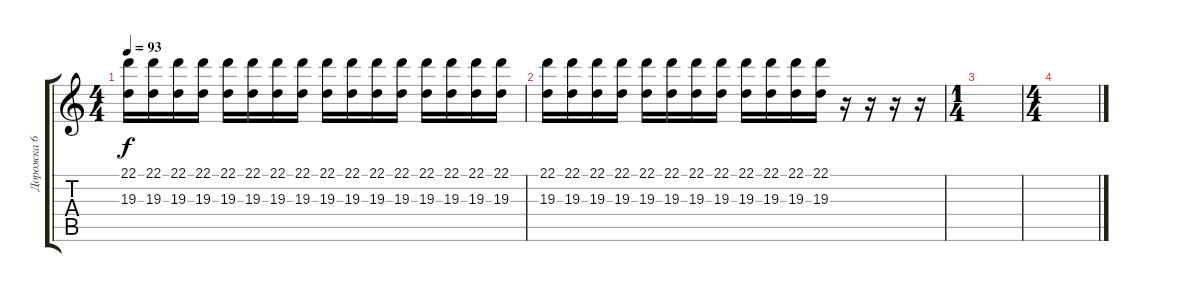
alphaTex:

\track ("Дорожка 6" "Дорожка 6") {instrument shanai}
\staff {score tabs}
\tuning (E4 B3 G3 D3 A2 D2) {hide}
\ts (4 4)
\tempo 93
\clef g2
\ks c
(22.1 19.3).16{dy f} (22.1 19.3).16 (22.1 19.3).16 (22.1 19.3).16 (22.1 19.3).16 (22.1 19.3).16 (22.1 19.3).16 (22.1 19.3).16 (22.1 19.3).16 (22.1 19.3).16 (22.1 19.3).16 (22.1 19.3).16 (22.1 19.3).16 (22.1 19.3).16 (22.1 19.3).16 (22.1 19.3).16 |
(22.1 19.3).16 (22.1 19.3).16 (22.1 19.3).16 (22.1 19.3).16 (22.1 19.3).16 (22.1 19.3).16 (22.1 19.3).16 (22.1 19.3).16 (22.1 19.3).16 (22.1 19.3).16 (22.1 19.3).16 (22.1 19.3).16 r.16 r.16 r.16 r.16 |
\ts (1 4)
|
\ts (4 4)
